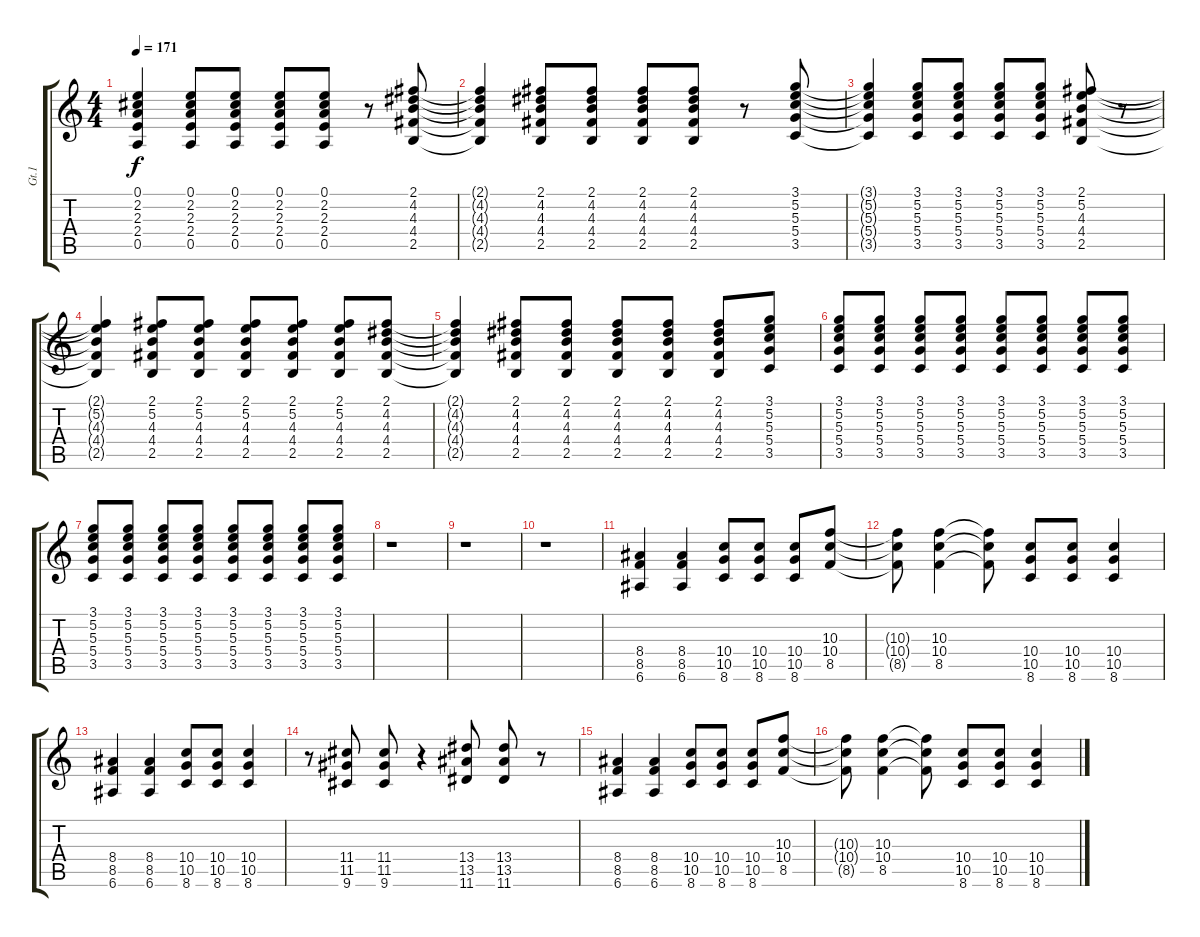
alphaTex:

\track ("Gt.1" "Gt.1") {instrument overdrivenguitar}
\staff {score tabs}
\tuning (E4 B3 G3 D3 A2 E2) {hide}
\ts (4 4)
\tempo 171
\clef g2
\ks c
(0.1 2.2 2.3 2.4 0.5).4{dy f} (0.1 2.2 2.3 2.4 0.5).8 (0.1 2.2 2.3 2.4 0.5).8 (0.1 2.2 2.3 2.4 0.5).8 (0.1 2.2 2.3 2.4 0.5).8 r.8 (2.1 4.2 4.3 4.4 2.5).8 |
(2.1{t} 4.2{t} 4.3{t} 4.4{t} 2.5{t}).4 (2.1 4.2 4.3 4.4 2.5).8 (2.1 4.2 4.3 4.4 2.5).8 (2.1 4.2 4.3 4.4 2.5).8 (2.1 4.2 4.3 4.4 2.5).8 r.8 (3.1 5.2 5.3 5.4 3.5).8 |
(3.1{t} 5.2{t} 5.3{t} 5.4{t} 3.5{t}).4 (3.1 5.2 5.3 5.4 3.5).8 (3.1 5.2 5.3 5.4 3.5).8 (3.1 5.2 5.3 5.4 3.5).8 (3.1 5.2 5.3 5.4 3.5).8 (2.1 5.2 4.3 4.4 2.5).8 r.8 |
(2.1{t} 5.2{t} 4.3{t} 4.4{t} 2.5{t}).4 (2.1 5.2 4.3 4.4 2.5).8 (2.1 5.2 4.3 4.4 2.5).8 (2.1 5.2 4.3 4.4 2.5).8 (2.1 5.2 4.3 4.4 2.5).8 (2.1 5.2 4.3 4.4 2.5).8 (2.1 4.2 4.3 4.4 2.5).8 |
(2.1{t} 4.2{t} 4.3{t} 4.4{t} 2.5{t}).4 (2.1 4.2 4.3 4.4 2.5).8 (2.1 4.2 4.3 4.4 2.5).8 (2.1 4.2 4.3 4.4 2.5).8 (2.1 4.2 4.3 4.4 2.5).8 (2.1 4.2 4.3 4.4 2.5).8 (3.1 5.2 5.3 5.4 3.5).8 |
(3.1 5.2 5.3 5.4 3.5).8 (3.1 5.2 5.3 5.4 3.5).8 (3.1 5.2 5.3 5.4 3.5).8 (3.1 5.2 5.3 5.4 3.5).8 (3.1 5.2 5.3 5.4 3.5).8 (3.1 5.2 5.3 5.4 3.5).8 (3.1 5.2 5.3 5.4 3.5).8 (3.1 5.2 5.3 5.4 3.5).8 |
(3.1 5.2 5.3 5.4 3.5).8 (3.1 5.2 5.3 5.4 3.5).8 (3.1 5.2 5.3 5.4 3.5).8 (3.1 5.2 5.3 5.4 3.5).8 (3.1 5.2 5.3 5.4 3.5).8 (3.1 5.2 5.3 5.4 3.5).8 (3.1 5.2 5.3 5.4 3.5).8 (3.1 5.2 5.3 5.4 3.5).8 |
r.1 |
r.1 |
r.1 |
(8.4 8.5 6.6).4 (8.4 8.5 6.6).4 (10.4 10.5 8.6).8 (10.4 10.5 8.6).8 (10.4 10.5 8.6).8 (10.3 10.4 8.5).8 |
(10.3{t} 10.4{t} 8.5{t}).8 (10.3 10.4 8.5).4 (10.3{t} 10.4{t} 8.5{t}).8 (10.4 10.5 8.6).8 (10.4 10.5 8.6).8 (10.4 10.5 8.6).4 |
(8.4 8.5 6.6).4 (8.4 8.5 6.6).4 (10.4 10.5 8.6).8 (10.4 10.5 8.6).8 (10.4 10.5 8.6).4 |
r.8 (11.4 11.5 9.6).8 (11.4 11.5 9.6).8 r.4 (13.4 13.5 11.6).8 (13.4 13.5 11.6).8 r.8 |
(8.4 8.5 6.6).4 (8.4 8.5 6.6).4 (10.4 10.5 8.6).8 (10.4 10.5 8.6).8 (10.4 10.5 8.6).8 (10.3 10.4 8.5).8 |
(10.3{t} 10.4{t} 8.5{t}).8 (10.3 10.4 8.5).4 (10.3{t} 10.4{t} 8.5{t}).8 (10.4 10.5 8.6).8 (10.4 10.5 8.6).8 (10.4 10.5 8.6).4
